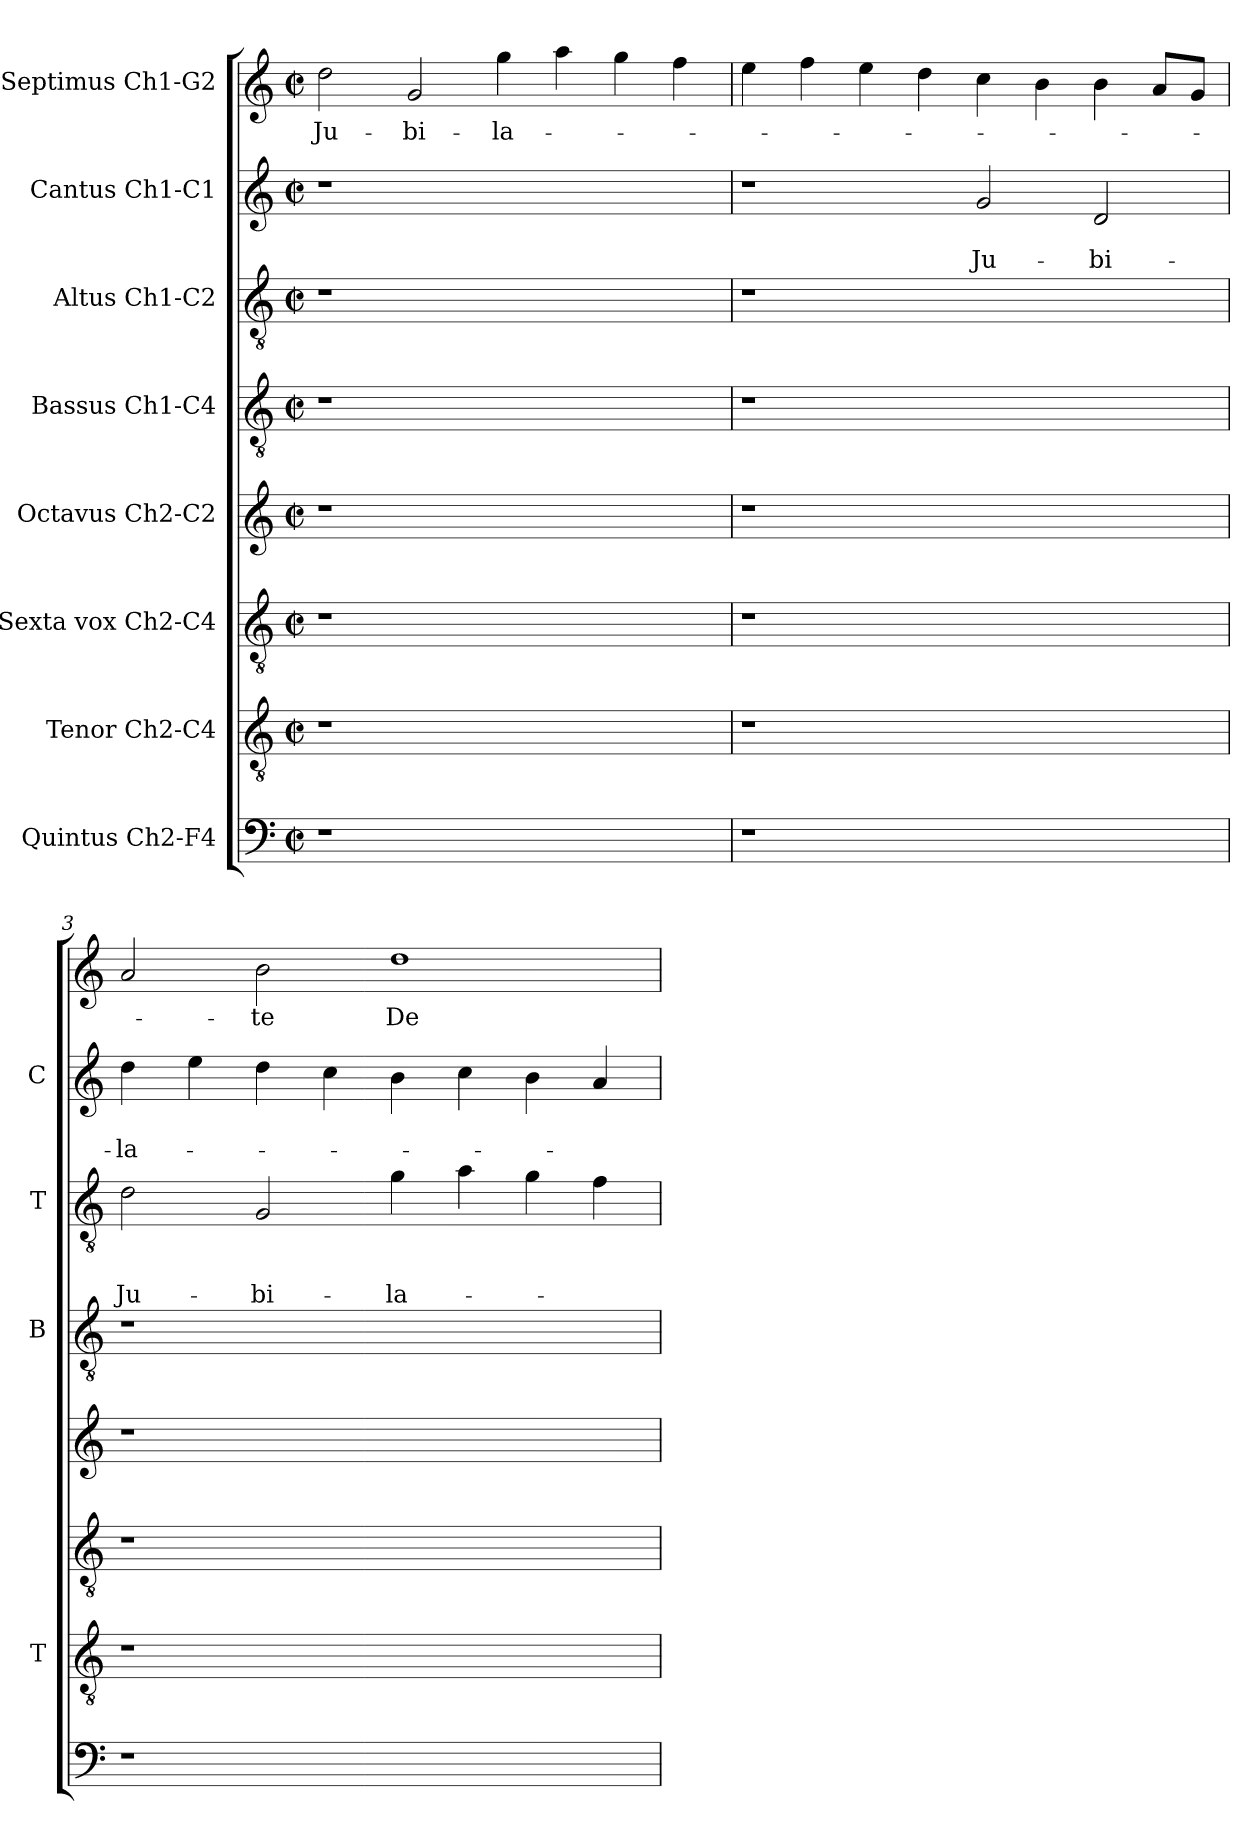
**kern	**kern	**kern	**kern	**kern	**kern	**text	**text	**text	**kern	**text	**text	**kern	**text
*part8	*part7	*part6	*part5	*part4	*part3	*part3	*part3	*part3	*part2	*part2	*part2	*part1	*part1
*staff8	*staff7	*staff6	*staff5	*staff4	*staff3	*staff3	*staff3	*staff3	*staff2	*staff2	*staff2	*staff1	*staff1
*I"Quintus Ch2-F4	*I"Tenor Ch2-C4	*I"Sexta vox  Ch2-C4	*I"Octavus Ch2-C2	*I"Bassus  Ch1-C4	*I"Altus Ch1-C2	*	*	*	*I"Cantus Ch1-C1	*	*	*I"Septimus Ch1-G2	*
*	*I'T	*	*	*I'B	*I'T	*	*	*	*I'C	*	*	*	*
*clefF4	*clefGv2	*clefGv2	*clefG2	*clefGv2	*clefGv2	*	*	*	*clefG2	*	*	*clefG2	*
*k[]	*k[]	*k[]	*k[]	*k[]	*k[]	*	*	*	*k[]	*	*	*k[]	*
*C:	*C:	*C:	*C:	*C:	*C:	*	*	*	*C:	*	*	*C:	*
*M2/2	*M2/2	*M2/2	*M2/2	*M2/2	*M2/2	*	*	*	*M2/2	*	*	*M2/2	*
*met(c|)	*met(c|)	*met(c|)	*met(c|)	*met(c|)	*met(c|)	*	*	*	*met(c|)	*	*	*met(c|)	*
=1	=1	=1	=1	=1	=1	=1	=1	=1	=1	=1	=1	=1	=1
!	!	!	!	!	!	!	!	!	!	!	!	!	!LO:LY:b
1r	1r	1r	1r	1r	1r	.	.	.	1r	.	.	2dd\	Ju-
!	!	!	!	!	!	!	!	!	!	!	!	!	!LO:LY:b
.	.	.	.	.	.	.	.	.	.	.	.	2g/	-bi-
!	!	!	!	!	!	!	!	!	!	!	!	!	!LO:LY:b
1ryy	1ryy	1ryy	1ryy	1ryy	1ryy	.	.	.	1ryy	.	.	4gg\	-la-
.	.	.	.	.	.	.	.	.	.	.	.	4aa\	.
.	.	.	.	.	.	.	.	.	.	.	.	4gg\	.
.	.	.	.	.	.	.	.	.	.	.	.	4ff\	.
=2	=2	=2	=2	=2	=2	=2	=2	=2	=2	=2	=2	=2	=2
1r	1r	1r	1r	1r	1r	.	.	.	1r	.	.	4ee\	.
.	.	.	.	.	.	.	.	.	.	.	.	4ff\	.
.	.	.	.	.	.	.	.	.	.	.	.	4ee\	.
.	.	.	.	.	.	.	.	.	.	.	.	4dd\	.
!	!	!	!	!	!	!	!	!	!	!	!LO:LY:b	!	!
1ryy	1ryy	1ryy	1ryy	1ryy	1ryy	.	.	.	2g/	.	Ju-	4cc\	.
.	.	.	.	.	.	.	.	.	.	.	.	4b\	.
!	!	!	!	!	!	!	!	!	!	!	!LO:LY:b	!	!
.	.	.	.	.	.	.	.	.	2d/	.	-bi-	4b\	.
.	.	.	.	.	.	.	.	.	.	.	.	8a/L	.
.	.	.	.	.	.	.	.	.	.	.	.	8g/J	.
=3	=3	=3	=3	=3	=3	=3	=3	=3	=3	=3	=3	=3	=3
!	!	!	!	!	!	!	!	!LO:LY:b	!	!	!LO:LY:b	!	!
1r	1r	1r	1r	1r	2d\	.	.	Ju-	4dd\	.	-la-	2a/	.
.	.	.	.	.	.	.	.	.	4ee\	.	.	.	.
!	!	!	!	!	!	!	!	!LO:LY:b	!	!	!	!	!LO:LY:b
.	.	.	.	.	2G/	.	.	-bi-	4dd\	.	.	2b\	-te
.	.	.	.	.	.	.	.	.	4cc\	.	.	.	.
!	!	!	!	!	!	!	!	!LO:LY:b	!	!	!	!	!LO:LY:b
1ryy	1ryy	1ryy	1ryy	1ryy	4g\	.	.	-la-	4b\	.	.	1dd	De-
.	.	.	.	.	4a\	.	.	.	4cc\	.	.	.	.
.	.	.	.	.	4g\	.	.	.	4b\	.	.	.	.
.	.	.	.	.	4f\	.	.	.	4a/	.	.	.	.
=	=	=	=	=	=	=	=	=	=	=	=	=	=
*-	*-	*-	*-	*-	*-	*-	*-	*-	*-	*-	*-	*-	*-
